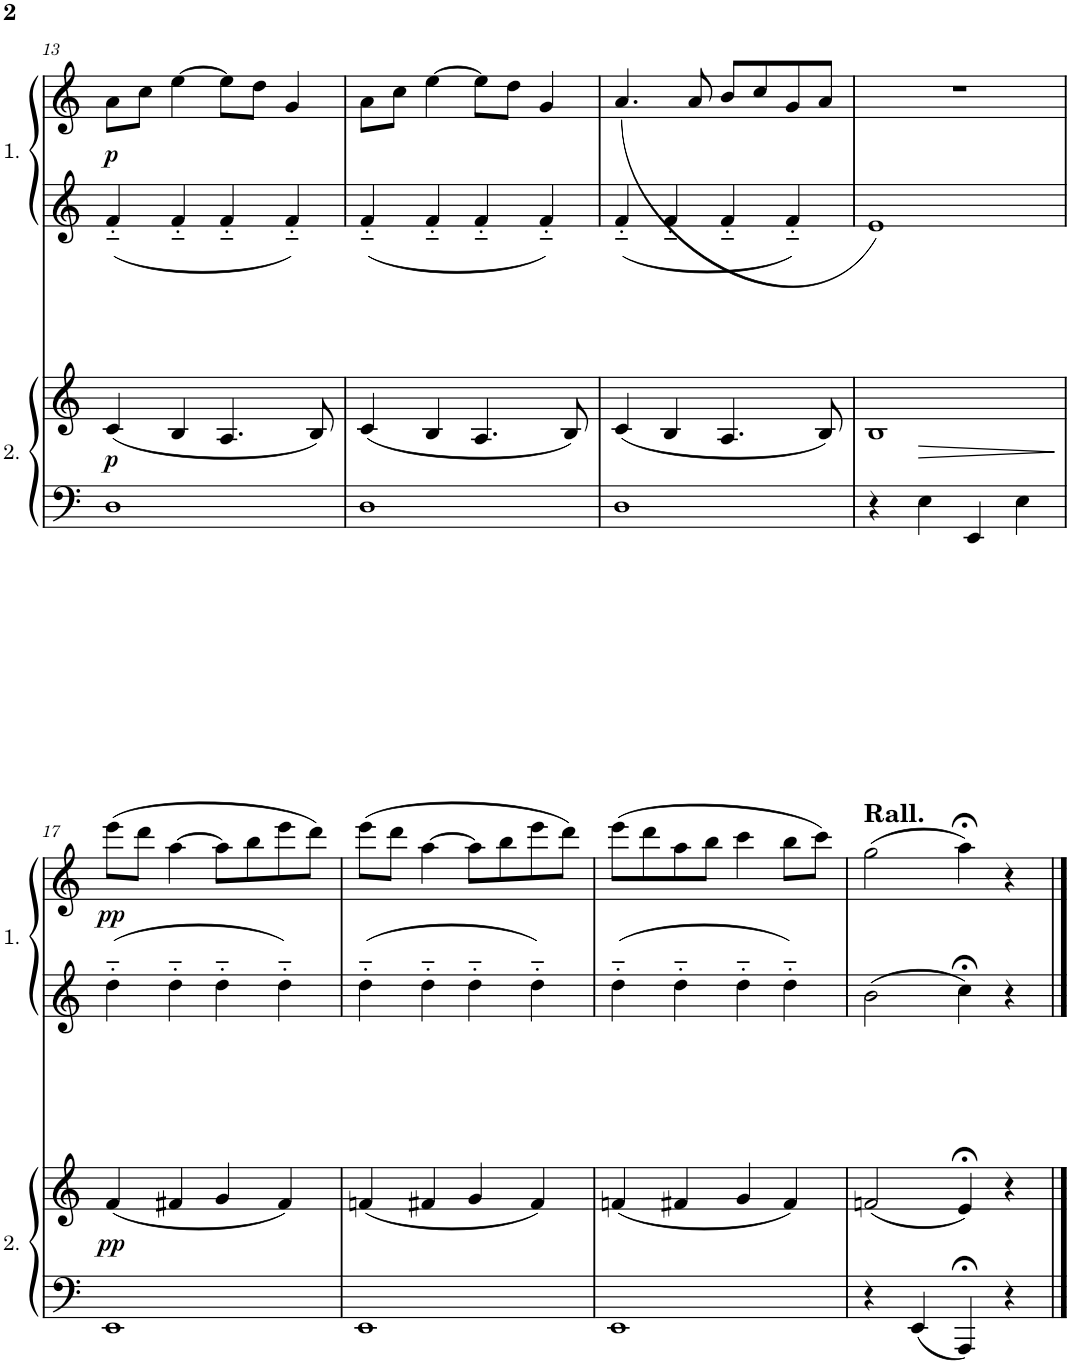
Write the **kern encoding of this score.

**kern	**kern	**dynam	**kern	**kern	**dynam
*part2	*part2	*part2	*part1	*part1	*part1
*staff4	*staff3	*staff3/4	*staff2	*staff1	*staff1/2
*I"Seconda	*	*	*I"Prima	*	*
!!LO:PB:g=z
*clefF4	*clefG2	*	*clefG2	*clefG2	*
*k[]	*k[]	*	*k[]	*k[]	*
*M4/4	*M4/4	*	*M4/4	*M4/4	*
=13	=13	=13	=13	=13	=13
!	!	!LO:DY:b	!	!	!LO:DY:b
1D	(4c/	p	4f'~/	8a\L	p
.	.	.	.	8cc\J	.
.	4B/	.	4f'~/	[4ee\	.
.	4.A/	.	4f'~/	8ee\L]	.
.	.	.	.	8dd\J	.
.	.	.	4f'~/	4g/	.
.	8B/)	.	.	.	.
=14	=14	=14	=14	=14	=14
1D	(4c/	.	4f'~/	8a\L	.
.	.	.	.	8cc\J	.
.	4B/	.	4f'~/	[4ee\	.
.	4.A/	.	4f'~/	8ee\L]	.
.	.	.	.	8dd\J	.
.	.	.	4f'~/	4g/	.
.	8B/)	.	.	.	.
=15	=15	=15	=15	=15	=15
1D	(4c/	.	4f'~/	(4.a/	.
.	4B/	.	4f'~/	.	.
.	.	.	.	8a/	.
.	4.A/	.	4f'~/	8b/L	.
.	.	.	.	8cc/	.
.	.	.	4f'~/	8g/	.
.	8B/)	.	.	8a/J	.
=16	=16	=16	=16	=16	=16
*	*^	*	*	*	*
4r	1B	4ryy	.	1e)	1r	.
4E\	.	4ryy	.	.	.	.
4EE/	.	4ryy	.	.	.	.
4E\	.	4ryy	.	.	.	.
!!LO:LB:g=z
=17	=17	=17	=17	=17	=17	=17
!	!	!	!LO:DY:b	!	!	!LO:DY:b
*	*v	*v	*	*	*	*
1EE	(4f/	pp	4dd'~\	(8eee\L	pp
.	.	.	.	8ddd\J	.
.	4f#X/	.	4dd'~\	[4aa\	.
.	4g/	.	4dd'~\	8aa\L]	.
.	.	.	.	8bb\	.
.	4f#/)	.	4dd'~\	8eee\	.
.	.	.	.	8ddd\J)	.
=18	=18	=18	=18	=18	=18
1EE	(4fn/	.	4dd'~\	(8eee\L	.
.	.	.	.	8ddd\J	.
.	4f#X/	.	4dd'~\	[4aa\	.
.	4g/	.	4dd'~\	8aa\L]	.
.	.	.	.	8bb\	.
.	4f#/)	.	4dd'~\	8eee\	.
.	.	.	.	8ddd\J)	.
=19	=19	=19	=19	=19	=19
1EE	(4fn/	.	4dd'~\	(8eee\L	.
.	.	.	.	8ddd\	.
.	4f#X/	.	4dd'~\	8aa\	.
.	.	.	.	8bb\J	.
.	4g/	.	4dd'~\	4ccc\	.
.	4f#/)	.	4dd'~\	8bb\L	.
.	.	.	.	8ccc\J)	.
=20	=20	=20	=20	=20	=20
!	!	!	!	!LO:TX:a:B:t=Rall.	!
4r	(2fn/	.	2b\	(2gg\	.
4EE/	.	.	.	.	.
4AAA;</	4e;</)	.	4cc;<\	4aa;<\)	.
4r	4r	.	4r	4r	.
==	==	==	==	==	==
*-	*-	*-	*-	*-	*-
